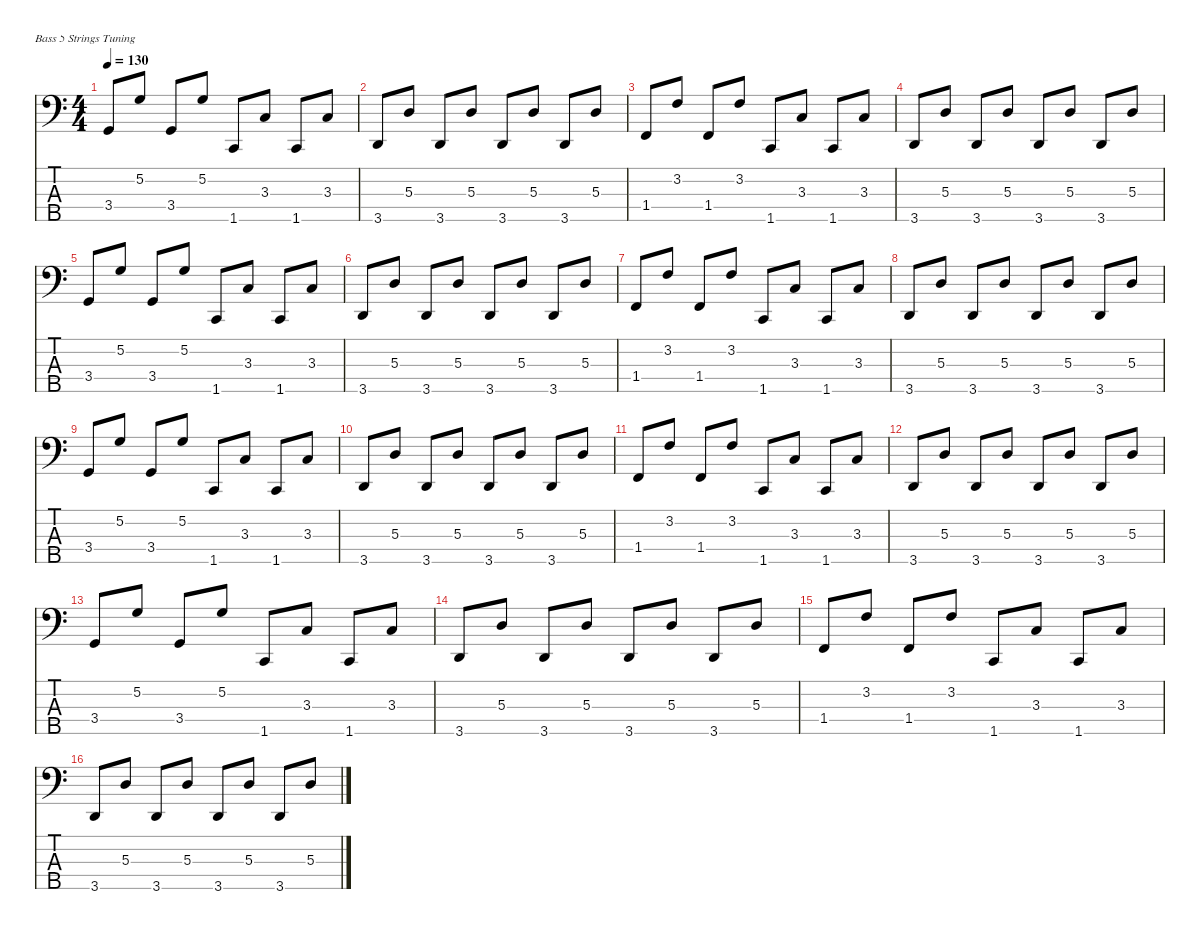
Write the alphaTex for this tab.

\defaultSystemsLayout 4
\hideDynamics
\bracketExtendMode nobrackets
\singleTrackTrackNamePolicy hidden
\multiTrackTrackNamePolicy hidden
\otherSystemsTrackNameOrientation horizontal
\track ("Synth bass" "synth.bs.") {defaultSystemsLayout 4 instrument synthbass1}
\staff {score tabs}
\tuning (G2 D2 A1 E1 B0)
\ts (4 4)
\tempo 130
\clef f4
\ks c
3.4.8{dy f beam Up} 5.2.8{beam Up} 3.4.8{beam Up} 5.2.8{beam Up} 1.5.8{beam Up} 3.3.8{beam Up} 1.5.8{beam Up} 3.3.8{beam Up} |
3.5.8{beam Up} 5.3.8{beam Up} 3.5.8{beam Up} 5.3.8{beam Up} 3.5.8{beam Up} 5.3.8{beam Up} 3.5.8{beam Up} 5.3.8{beam Up} |
1.4.8{beam Up} 3.2.8{beam Up} 1.4.8{beam Up} 3.2.8{beam Up} 1.5.8{beam Up} 3.3.8{beam Up} 1.5.8{beam Up} 3.3.8{beam Up} |
3.5.8{beam Up} 5.3.8{beam Up} 3.5.8{beam Up} 5.3.8{beam Up} 3.5.8{beam Up} 5.3.8{beam Up} 3.5.8{beam Up} 5.3.8{beam Up} |
3.4.8{beam Up} 5.2.8{beam Up} 3.4.8{beam Up} 5.2.8{beam Up} 1.5.8{beam Up} 3.3.8{beam Up} 1.5.8{beam Up} 3.3.8{beam Up} |
3.5.8{beam Up} 5.3.8{beam Up} 3.5.8{beam Up} 5.3.8{beam Up} 3.5.8{beam Up} 5.3.8{beam Up} 3.5.8{beam Up} 5.3.8{beam Up} |
1.4.8{beam Up} 3.2.8{beam Up} 1.4.8{beam Up} 3.2.8{beam Up} 1.5.8{beam Up} 3.3.8{beam Up} 1.5.8{beam Up} 3.3.8{beam Up} |
3.5.8{beam Up} 5.3.8{beam Up} 3.5.8{beam Up} 5.3.8{beam Up} 3.5.8{beam Up} 5.3.8{beam Up} 3.5.8{beam Up} 5.3.8{beam Up} |
3.4.8{beam Up} 5.2.8{beam Up} 3.4.8{beam Up} 5.2.8{beam Up} 1.5.8{beam Up} 3.3.8{beam Up} 1.5.8{beam Up} 3.3.8{beam Up} |
3.5.8{beam Up} 5.3.8{beam Up} 3.5.8{beam Up} 5.3.8{beam Up} 3.5.8{beam Up} 5.3.8{beam Up} 3.5.8{beam Up} 5.3.8{beam Up} |
1.4.8{beam Up} 3.2.8{beam Up} 1.4.8{beam Up} 3.2.8{beam Up} 1.5.8{beam Up} 3.3.8{beam Up} 1.5.8{beam Up} 3.3.8{beam Up} |
3.5.8{beam Up} 5.3.8{beam Up} 3.5.8{beam Up} 5.3.8{beam Up} 3.5.8{beam Up} 5.3.8{beam Up} 3.5.8{beam Up} 5.3.8{beam Up} |
3.4.8{beam Up} 5.2.8{beam Up} 3.4.8{beam Up} 5.2.8{beam Up} 1.5.8{beam Up} 3.3.8{beam Up} 1.5.8{beam Up} 3.3.8{beam Up} |
3.5.8{beam Up} 5.3.8{beam Up} 3.5.8{beam Up} 5.3.8{beam Up} 3.5.8{beam Up} 5.3.8{beam Up} 3.5.8{beam Up} 5.3.8{beam Up} |
1.4.8{beam Up} 3.2.8{beam Up} 1.4.8{beam Up} 3.2.8{beam Up} 1.5.8{beam Up} 3.3.8{beam Up} 1.5.8{beam Up} 3.3.8{beam Up} |
3.5.8{beam Up} 5.3.8{beam Up} 3.5.8{beam Up} 5.3.8{beam Up} 3.5.8{beam Up} 5.3.8{beam Up} 3.5.8{beam Up} 5.3.8{beam Up}
